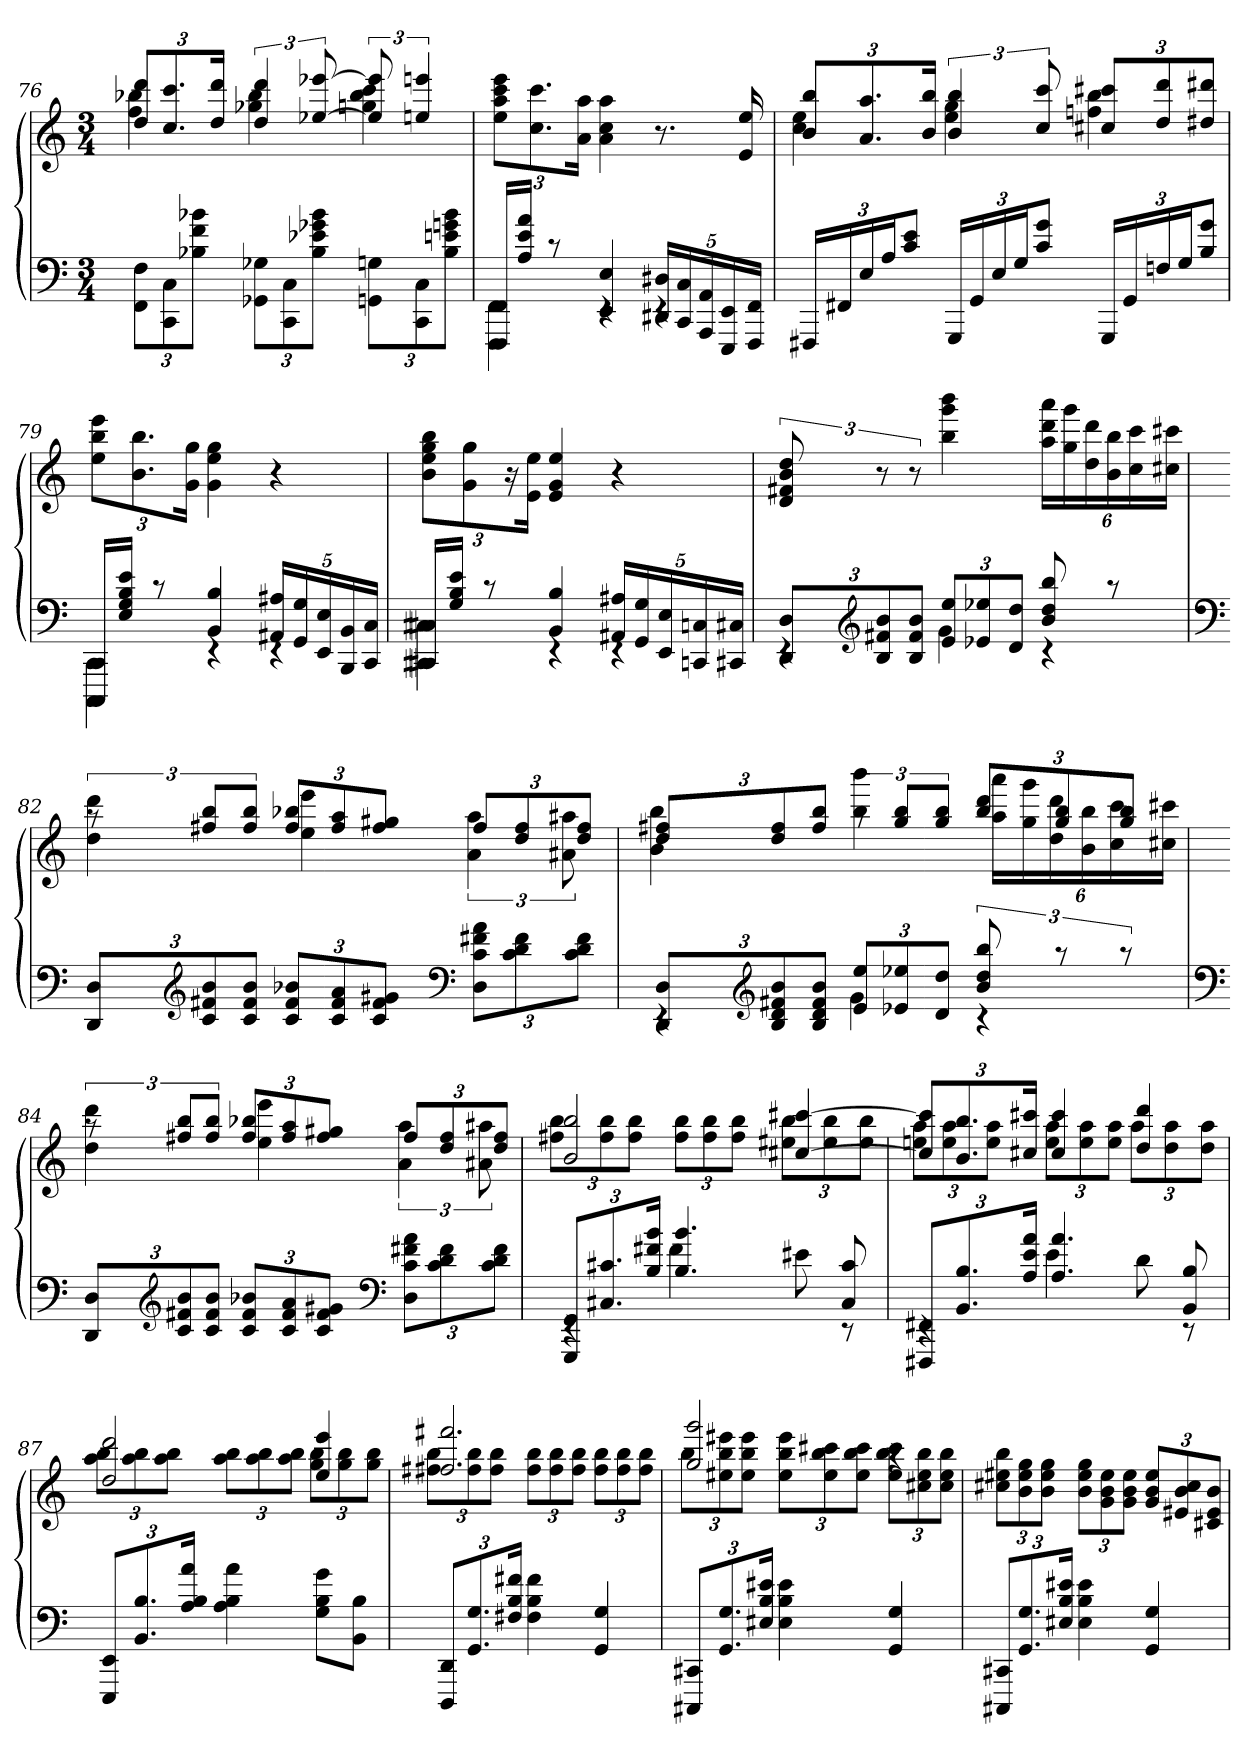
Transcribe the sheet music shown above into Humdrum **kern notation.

**kern	**kern
*part1	*part1
*staff2	*staff1
*clefF4	*clefG2
*k[]	*k[]
*M3/4	*M3/4
=76	=76
*	*^
12FF 12FL	12dd 12dddL	4ff 4bb-X
12CC 12C	12.cc 12.ccc	.
12B-X 12f 12b-XJ	.	.
.	24dd 24dddJk	.
12GG-X 12G-XL	6dd 6ddd	4gg-X 4bb-
12CC 12C	.	.
12B- 12e-X 12g-X 12b-J	[12ee-X [12eee-X	.
12GGn 12GnL	12ee-] 12eee-]	4ggn 4bb- 4ccc
12CC 12C	6een 6eeen	.
12B- 12en 12gn 12b-J	.	.
*	*v	*v
=77	=77
*^	*
16FFF 16FFLL	4FFF 4FF	12ee 12aa 12ccc 12eeeL
16A 16e 16aJJ	.	.
.	.	12.cc 12.ccc
8rc	.	.
.	.	24a 24aaJk
4EE 4E	4rEE	4a 4cc 4aa
20DD#X 20D#XLL	4rEE	8.r
20CC 20C	.	.
20AAA 20AA	.	.
20EEE 20EE	.	.
.	.	16e 16ee
20FFF 20FFJJ	.	.
*v	*v	*
=78	=78
*	*^
24FFF#XLL	12b 12bbL	4cc 4ee
24FF#X	.	.
24E	12.a 12.aa	.
24AJ	.	.
12c 12eJ	.	.
.	24b 24bbJk	.
24GGGLL	6b 6bb	4ee 4gg
24GG	.	.
24E	.	.
24GJ	.	.
12c 12gJ	12cc 12ccc	.
24GGGLL	12cc#X 12ccc#XL	4ffn 4bb
24GG	.	.
24Fn	12dd 12ddd	.
24GJ	.	.
12B 12gJ	12dd#X 12ddd#XJ	.
*	*v	*v
=79	=79
*^	*
16CCC 16CCLL	4CCC 4CC	12ee 12bb 12eeeL
16E 16G 16B 16eJJ	.	.
.	.	12.b 12.bb
8rc	.	.
.	.	24g 24ggJk
4BB 4B	4rEE	4g 4ee 4gg
20AA#X 20A#XLL	4rEE	4r
20GG 20G	.	.
20EE 20E	.	.
20BBB 20BB	.	.
20CC 20CJJ	.	.
=80	=80	=80
16CC#X 16C#XLL	4CC#X 4C#X	12b 12ee 12gg 12bbL
16G 16B 16eJJ	.	.
.	.	12g 12gg
8rc	.	.
.	.	24r
.	.	24e 24eeJk
4BB 4B	4rEE	4e 4g 4ee
20AA#X 20A#XLL	4rEE	4r
20GG 20G	.	.
20EE 20E	.	.
20CCn 20Cn	.	.
20CC#X 20C#XJJ	.	.
=81	=81	=81
12DD 12DL	4rEE	12d 12f#X 12b 12dd
*clefG2	*	*
12B 12f#X 12b	.	12r
12B 12f# 12bJ	.	12r
12e 12eeL	4g	4bb 4ggg 4bbb
12e-X 12ee-X	.	.
12d 12ddJ	.	.
8b 8dd 8bb	4rc	24aa 24ddd 24aaaLL
.	.	24gg 24ggg
.	.	24dd 24ddd
8raa	.	24b 24bb
.	.	24cc 24ccc
.	.	24cc#X 24ccc#XJJ
*v	*v	*
=82	=82
*clefF4	*
*	*^
12DD 12DL	12raa	4dd 4ddd
*clefG2	*	*
12c 12f#X 12b	12ff#X 12bbL	.
12c 12f# 12bJ	12ff# 12bbJ	.
12c 12f# 12b-XL	12ff# 12bb-XL	4ee 4eee
12c 12f# 12a	12ff# 12aa	.
12c 12f# 12g#XJ	12ff# 12gg#XJ	.
*clefF4	*	*
12D 12c 12f#X 12aL	12ff#L	6a 6aa
12c 12d 12f#	12dd 12ff#	.
12c 12d 12f#J	12dd 12ff#J	12a#X 12aa#X
=83	=83	=83
*^	*	*
12DD 12DL	4rEE	12dd 12ff#XL	4b 4bb
*clefG2	*	*	*
12B 12d 12f#X 12b	.	12dd 12ff#	.
12B 12d 12f# 12bJ	.	12ff# 12bbJ	.
12e 12eeL	4g	12raa	4bb 4bbb
12e-X 12ee-X	.	12gg 12bbL	.
12d 12ddJ	.	12gg 12bbJ	.
12b 12dd 12bb	4rc	12bb 12dddL	24aa 24aaaLL
.	.	.	24gg 24ggg
12raa	.	12gg 12bb	24dd 24ddd
.	.	.	24b 24bb
12raa	.	12gg 12bbJ	24cc 24ccc
.	.	.	24cc#X 24ccc#XJJ
*v	*v	*	*
=84	=84	=84
*clefF4	*	*
12DD 12DL	12raa	4dd 4ddd
*clefG2	*	*
12c 12f#X 12b	12ff#X 12bbL	.
12c 12f# 12bJ	12ff# 12bbJ	.
12c 12f# 12b-XL	12ff# 12bb-XL	4ee 4eee
12c 12f# 12a	12ff# 12aa	.
12c 12f# 12g#XJ	12ff# 12gg#XJ	.
*clefF4	*	*
12D 12c 12f#X 12aL	12ff#L	6a 6aa
12c 12d 12f#	12dd 12ff#	.
12c 12d 12f#J	12dd 12ff#J	12a#X 12aa#X
=85	=85	=85
*^	*	*
12GGG 12GGL	4rEE	2b 2bb	12ff#X 12bbL
12.C#X 12.c#X	.	.	12ff# 12bb
.	.	.	12ff# 12bbJ
24B 24f#X 24bJk	.	.	.
4.B 4.b	4f#	.	12ff# 12bbL
.	.	.	12ff# 12bb
.	.	.	12ff# 12bbJ
.	8e#X	[4cc#X [4ccc#X	12ee#X 12bbL
.	.	.	12ee# 12bb
8C# 8c#	8rEE	.	.
.	.	.	12ee# 12bbJ
=86	=86	=86	=86
12FFF#X 12FF#XL	4rEE	12cc#] 12ccc#]L	12een 12aaL
12.BB 12.B	.	12.b 12.bb	12ee 12aa
.	.	.	12ee 12aaJ
24A 24e 24aJk	.	24cc#X 24ccc#XJk	.
4.A 4.a	4e	4cc# 4ccc#	12ee 12aaL
.	.	.	12ee 12aa
.	.	.	12ee 12aaJ
.	8d	4dd 4ddd	12aaL
.	.	.	12dd 12aa
8BB 8B	8rEE	.	.
.	.	.	12dd 12aaJ
*v	*v	*	*
=87	=87	=87
12EEE 12EEL	2dd 2ddd	12aa 12bbL
12.BB 12.B	.	12aa 12bb
.	.	12aa 12bbJ
24A 24B 24aJk	.	.
4A 4B 4a	.	12aa 12bbL
.	.	12aa 12bb
.	.	12aa 12bbJ
8G 8B 8gL	4ee 4eee	12gg 12bbL
.	.	12gg 12bb
8BB 8BJ	.	.
.	.	12gg 12bbJ
=88	=88	=88
12DDD 12DDL	2.ff#X 2.fff#X	12ff#X 12bbL
12.GG 12.G	.	12ff# 12bb
.	.	12ff# 12bbJ
24F#X 24B 24f#XJk	.	.
4F# 4B 4f#	.	12ff# 12bbL
.	.	12ff# 12bb
.	.	12ff# 12bbJ
4GG 4G	.	12ff# 12bbL
.	.	12ff# 12bb
.	.	12ff# 12bbJ
=89	=89	=89
12CCC#X 12CC#XL	2gg 2ggg	12bbL
12.GG 12.G	.	12ee#X 12bb 12eee#X
.	.	12ee# 12bb 12eee#J
24E#X 24B 24e#XJk	.	.
4E# 4B 4e#	.	12ee# 12bb 12eee#L
.	.	12ee# 12bb 12ccc#X
.	.	12ee# 12bb 12ccc#J
4GG 4G	4raa	12ee# 12bb 12ccc#L
.	.	12cc#X 12ee# 12bb
.	.	12cc# 12ee# 12bbJ
*	*v	*v
=90	=90
12CCC#X 12CC#XL	12cc#X 12ee#X 12bbL
12.GG 12.G	12b 12ee# 12gg
.	12b 12ee# 12ggJ
24E#X 24B 24e#XJk	.
4E# 4B 4e#	12b 12ee# 12ggL
.	12g 12b 12ee#
.	12g 12b 12ee#J
4GG 4G	12g 12b 12ee#L
.	12e#X 12b 12cc#
.	12c#X 12e# 12bJ
=	=
*-	*-
